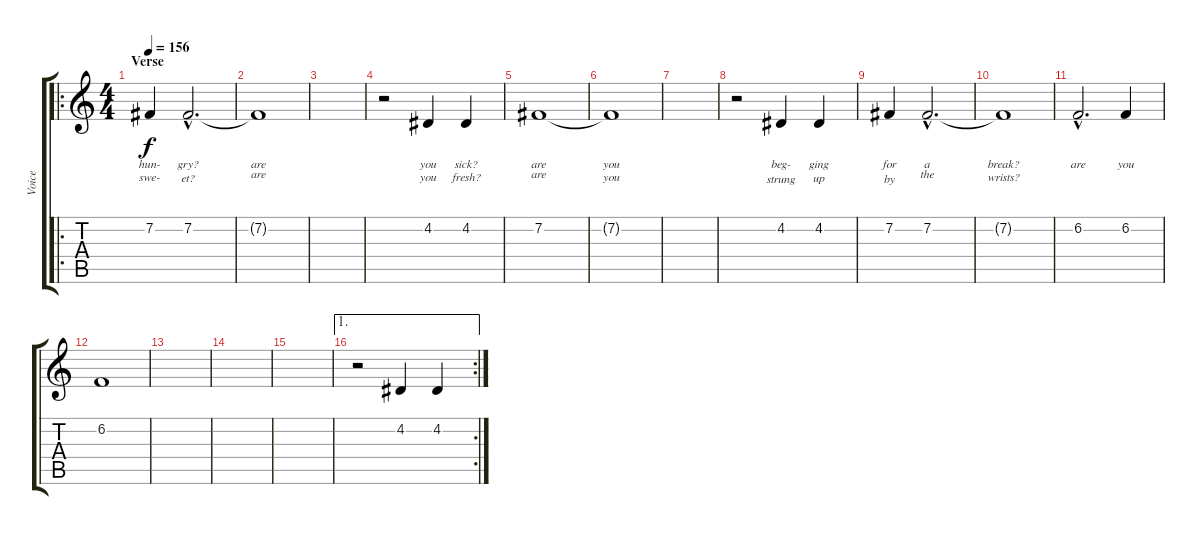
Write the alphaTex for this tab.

\track ("Voice" "Voice") {instrument clarinet}
\staff {score tabs}
\tuning (E4 B3 G3 D3 A2 E2) {hide}
\ro
\ts (4 4)
\section ("" "Verse")
\tempo 156
\clef g2
\ks c
7.2.4{lyrics (0 "hun-") lyrics (1 "swe-") lyrics (2 "") lyrics (3 "") lyrics (4 "") dy f} 7.2{hac}.2{d lyrics (0 "gry?") lyrics (1 "et?") lyrics (2 "") lyrics (3 "") lyrics (4 "")} |
7.2{t}.1{lyrics (0 "are") lyrics (1 "are") lyrics (2 "") lyrics (3 "") lyrics (4 "")} |
|
r.2 4.2.4{lyrics (0 "you") lyrics (1 "you") lyrics (2 "") lyrics (3 "") lyrics (4 "")} 4.2.4{lyrics (0 "sick?") lyrics (1 "fresh?") lyrics (2 "") lyrics (3 "") lyrics (4 "")} |
7.2.1{lyrics (0 "are") lyrics (1 "are") lyrics (2 "") lyrics (3 "") lyrics (4 "")} |
7.2{t}.1{lyrics (0 "you") lyrics (1 "you") lyrics (2 "") lyrics (3 "") lyrics (4 "")} |
|
r.2 4.2.4{lyrics (0 "beg-") lyrics (1 "strung") lyrics (2 "") lyrics (3 "") lyrics (4 "")} 4.2.4{lyrics (0 "ging") lyrics (1 "up") lyrics (2 "") lyrics (3 "") lyrics (4 "")} |
7.2.4{lyrics (0 "for") lyrics (1 "by") lyrics (2 "") lyrics (3 "") lyrics (4 "")} 7.2{hac}.2{d lyrics (0 "a") lyrics (1 "the") lyrics (2 "") lyrics (3 "") lyrics (4 "")} |
7.2{t}.1{lyrics (0 "break?") lyrics (1 "wrists?") lyrics (2 "") lyrics (3 "") lyrics (4 "")} |
6.2{hac}.2{d lyrics (0 "are") lyrics (1 "") lyrics (2 "") lyrics (3 "") lyrics (4 "")} 6.2.4{lyrics (0 "you") lyrics (1 "") lyrics (2 "") lyrics (3 "") lyrics (4 "")} |
6.2.1 |
|
|
|
\ae 1
\rc 2
r.2 4.2.4 4.2.4
